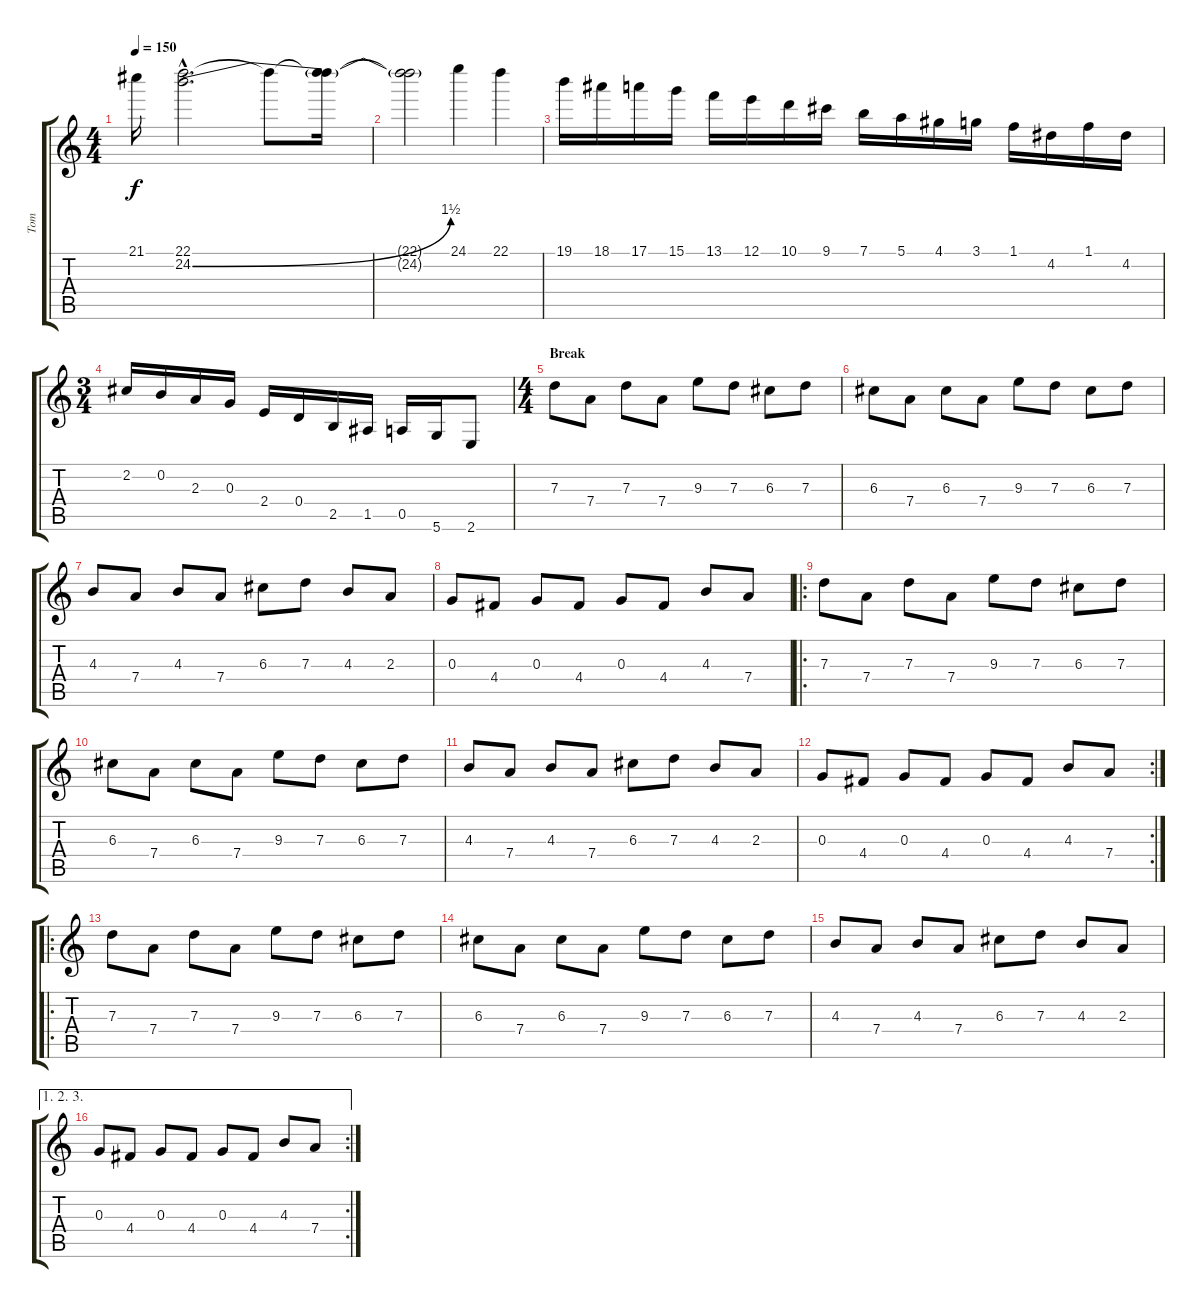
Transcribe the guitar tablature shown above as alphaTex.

\track ("Tom" "Tom") {instrument distortionguitar}
\staff {score tabs}
\tuning (E4 B3 G3 D3 A2 D2) {hide}
\ts (4 4)
\tempo 150
\clef g2
\ks c
21.1.16{dy f} (22.1{hac} 24.2{be (bend 0 0 60 6) hac}).2{d} 22.1{t}.8 (22.1{t} 24.2{t}).16 |
(22.1{t} 24.2{t}).2 24.1.4 22.1.4 |
19.1.16 18.1.16 17.1.16 15.1.16 13.1.16 12.1.16 10.1.16 9.1.16 7.1.16 5.1.16 4.1.16 3.1.16 1.1.16 4.2.16 1.1.16 4.2.16 |
\ts (3 4)
2.2.16 0.2.16 2.3.16 0.3.16 2.4.16 0.4.16 2.5.16 1.5.16 0.5.16 5.6.16 2.6.8 |
\ts (4 4)
\section ("" "Break")
7.3.8{instrument electricguitarmuted} 7.4.8 7.3.8 7.4.8 9.3.8 7.3.8 6.3.8 7.3.8 |
6.3.8 7.4.8 6.3.8 7.4.8 9.3.8 7.3.8 6.3.8 7.3.8 |
4.3.8{instrument distortionguitar} 7.4.8 4.3.8 7.4.8 6.3.8 7.3.8 4.3.8 2.3.8 |
0.3.8 4.4.8 0.3.8 4.4.8 0.3.8 4.4.8 4.3.8 7.4.8 |
\ro
7.3.8{instrument distortionguitar} 7.4.8 7.3.8 7.4.8 9.3.8 7.3.8 6.3.8 7.3.8 |
6.3.8 7.4.8 6.3.8 7.4.8 9.3.8 7.3.8 6.3.8 7.3.8 |
4.3.8 7.4.8 4.3.8 7.4.8 6.3.8 7.3.8 4.3.8 2.3.8 |
\rc 2
0.3.8 4.4.8 0.3.8 4.4.8 0.3.8 4.4.8 4.3.8 7.4.8 |
\ro
7.3.8{instrument distortionguitar} 7.4.8 7.3.8 7.4.8 9.3.8 7.3.8 6.3.8 7.3.8 |
6.3.8 7.4.8 6.3.8 7.4.8 9.3.8 7.3.8 6.3.8 7.3.8 |
4.3.8 7.4.8 4.3.8 7.4.8 6.3.8 7.3.8 4.3.8 2.3.8 |
\ae (1 2 3)
\rc 2
0.3.8 4.4.8 0.3.8 4.4.8 0.3.8 4.4.8 4.3.8 7.4.8
